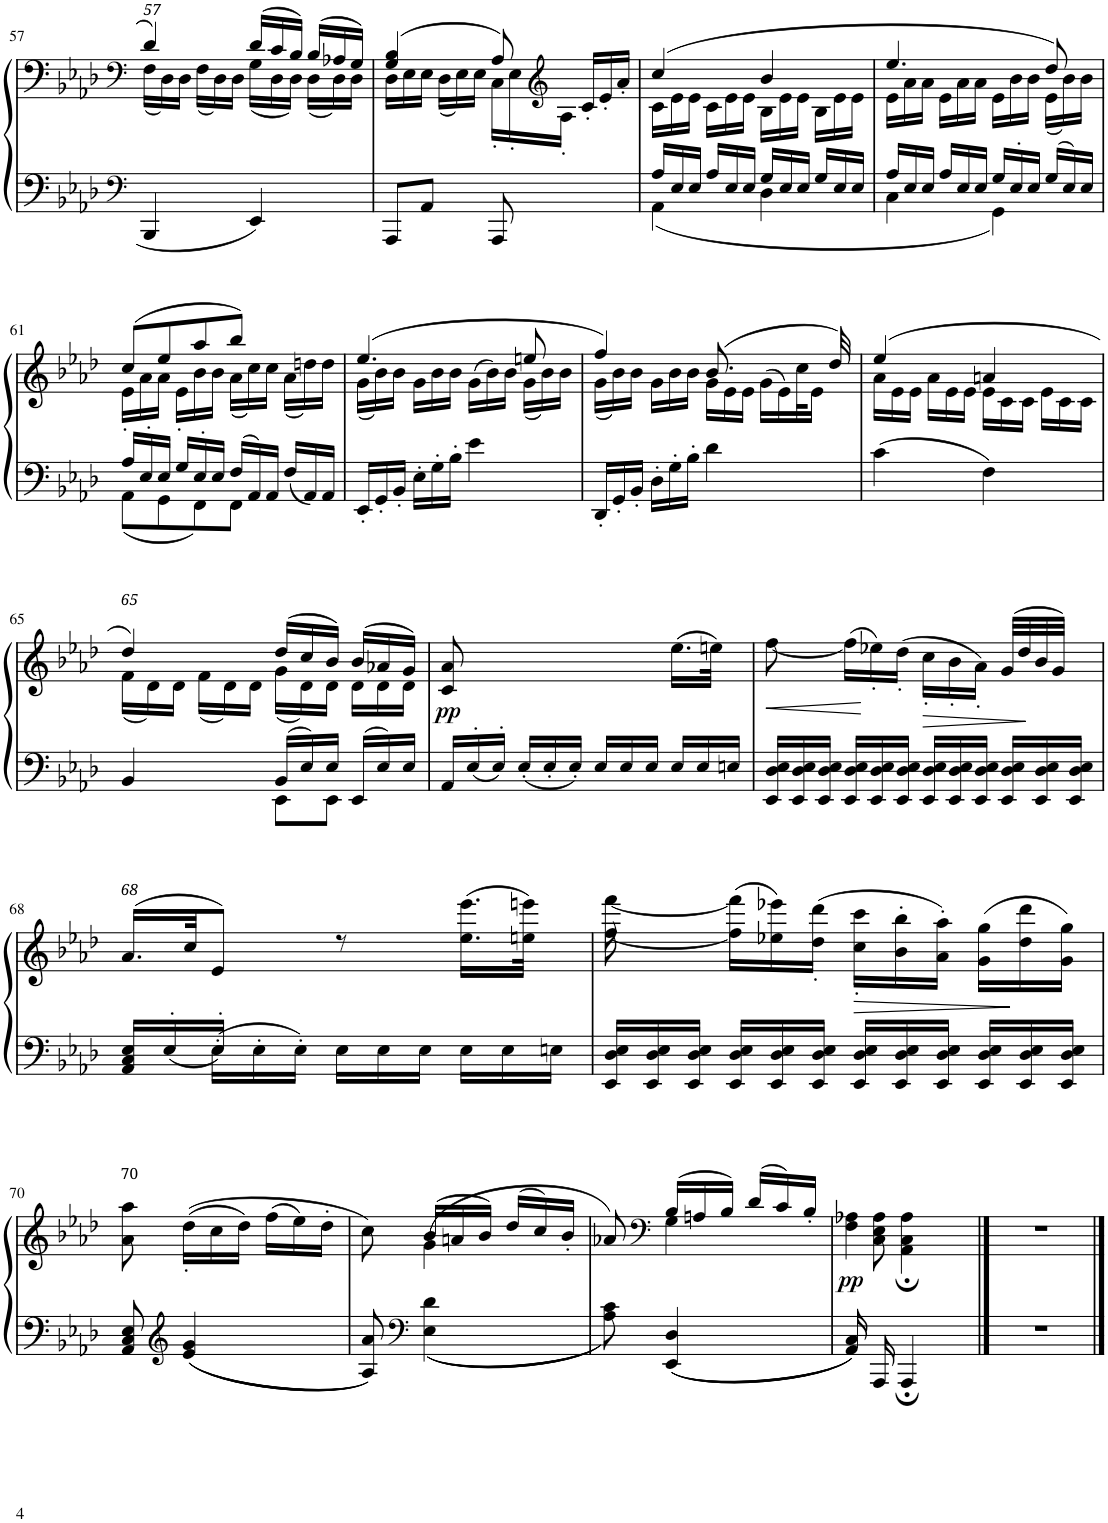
**kern	**kern	**dynam
*part1	*part1	*part1
*staff2	*staff1	*staff1/2
!!LO:PB:g=z
*clefF4	*clefF4	*
*k[b-e-a-d-]	*k[b-e-a-d-]	*
*M2/4	*M2/4	*
=57	=57	=57
*	*^	*
!	!LO:TX:a:i:t=57	!	!
4BBB-/	4d-/	(16F\LL	.
.	.	16D-\)	.
.	.	16D-\JJ	.
.	.	(16F\LL	.
8ryy	8ryy	16D-\)	.
.	.	16D-\JJ	.
[8EE-/	(16d-/LL	(16G\LL	.
.	16c/	16D-\	.
8ryy	16B-/JJ)	16D-\JJ)	.
.	(16B-/LL	(16D-\LL	.
8ryy	16A-X/	16D-\)	.
.	16G/JJ)	16D-\JJ	.
=58	=58	=58	=58
8AAA-/L	(4G/ 4B-/	16D-\LL	.
.	.	16E-\	.
8EE-/]	.	16E-\JJ	.
.	.	(16D-\LL	.
8AA-/J	8ryy	16E-\)	.
.	.	16E-\JJ	.
8ryy	8A-/)	16C'\LL	.
.	.	16E-'\	.
*	*clefG2	*	*
8AAA-/	16ryy	16A-'\JJ	.
.	16c'/LL	8ryy	.
4ryy	16e-'/	.	.
.	16a-'/JJ	8.ryy	.
.	8ryy	.	.
=59	=59	=59	=59
*^	*	*	*
16A-/LL	4AA-\	(4cc/	16c\LL	.
16E-/	.	.	16e-\	.
16E-/JJ	.	.	16e-\JJ	.
16A-/LL	.	.	16c\LL	.
16E-/	8ryy	8ryy	16e-\	.
16E-/JJ	.	.	16e-\JJ	.
16G/LL	[8D-\	[8b-/	16B-\LL	.
16E-/	.	.	16e-\	.
16E-/JJ	4ryy	8ryy	16e-\JJ	.
16G/LL	.	.	16B-\LL	.
16E-/	.	8ryy	16e-\	.
16E-/JJ	.	.	16e-\JJ	.
=60	=60	=60	=60	=60
16A-/LL	4C\	4.ee-/	16e-\LL	.
16E-/	.	.	16a-\	.
16E-/JJ	.	.	16a-\JJ	.
16A-/LL	.	.	16e-\LL	.
16E-/	8D-\]	.	16a-\	.
16E-/JJ	.	.	16a-\JJ	.
16G/LL	[8GG\	8b-/]	8.ryy	.
16E-'/	.	.	.	.
16E-/JJ	8ryy	16e-\LL	.	.
16G/LL	.	16b-\	(16e-\LL	.
16E-/	4ryy	16b-\JJ	16b-\)	.
16E-/JJ	.	8dd-/)	16b-\JJ	.
8ryy	.	.	8ryy	.
.	.	16ryy	.	.
!!LO:LB:g=z	!!
=61	=61	=61	=61	=61
16A-/LL	8AA-\L	(8cc/L	16e-'\LL	.
16E-'/	.	.	16a-\	.
16E-/JJ	8GG\]	8ee-/	16a-\JJ	.
16G/LL	.	.	16e-'\LL	.
16E-'/	8GG\	8aa-/	16b-\	.
16E-/JJ	.	.	16b-\JJ	.
16F/LL	8FF\	8bb-/J)	(16a-\LL	.
16AA-/	.	.	16cc\)	.
16AA-/JJ	8FF\J	4ryy	16cc\JJ	.
16F/LL	.	.	(16a-\LL	.
16AA-/	8ryy	.	16ddn\)	.
16AA-/JJ	.	.	16dd\JJ	.
*v	*v	*	*	*
=62	=62	=62	=62
16EE-'/LL	(4.ee-/	(16g\LL	.
16GG'/	.	16b-\)	.
16BB-'/JJ	.	16b-\JJ	.
16E-'\LL	.	16g\LL	.
16G'\	.	16b-\	.
16B-'\JJ	.	16b-\JJ	.
[8e-\	(16g\LL	8.ryy	.
.	16b-\)	.	.
8ryy	16b-\JJ	.	.
.	8een/	(16g\LL	.
8ryy	.	16b-\)	.
.	16ryy	16b-\JJ	.
=63	=63	=63	=63
16DD-'/LL	4ff/)	(16g\LL	.
8e-\]	.	16b-\)	.
.	.	16b-\JJ	.
16GG'/	.	16g\LL	.
16BB-'/JJ	8ryy	16b-\	.
16D-'\LL	.	16b-\JJ	.
16G'\	([8b-/	16g\LL	.
16B-'\JJ	.	16e-\	.
[8d-\	16ryy	16e-\JJ	.
.	(16g\LL	4ryy	.
8.ryy	16e-\)	.	.
.	32cc\K	.	.
.	16e-\JJ	.	.
.	32dd-/)	.	.
=64	=64	=64	=64
4c\	(4ee-/	16a-\LL	.
.	.	16e-\	.
.	.	16e-\JJ	.
.	.	16a-\LL	.
8d-\]	16b-/]	16e-\	.
.	8ryy	16e-\JJ	.
8ryy	.	16e-\LL	.
.	[8an/	16c\	.
[8F\	.	16c\JJ	.
.	16ryy	16e-\LL	.
8ryy	8ryy	16c\	.
.	.	16c\JJ	.
!!LO:LB:g=z	!!
=65	=65	=65	=65
*^	*	*	*
!	!	!LO:TX:a:i:t=65	!	!
4BB-/	4.ryy	4dd-/)	(16f\LL	.
.	.	.	16d-\)	.
.	.	.	16d-\JJ	.
.	.	.	(16f\LL	.
8F\]	.	8a/]	16d-\)	.
.	.	.	16d-\JJ	.
8ryy	8EE-\L	8ryy	(16g\LL	.
.	.	.	16d-\)	.
16BB-/LL	8EE-\J	(16dd-/LL	16d-\JJ	.
16E-/	.	16cc/	16d-\LL	.
16E-/JJ	4ryy	16b-/JJ)	16d-\	.
16EE-/LL	.	(16b-/LL	16d-\JJ	.
16E-/	.	16a-X/	8ryy	.
16E-/JJ	.	16g/JJ)	.	.
=66	=66	=66	=66	=66
*	*^	*	*	*
!	!	!	!	!	!LO:DY:b
8.ryy	16AA-/LL	2ryy	8c/ 8a-/	16ryy	pp
*	*	*	*v	*v	*
.	16E-'/	.	.	.
.	16E-'/JJ	.	16ryy	.
16E-'/LL	2ryy	.	16ryy	.
16E-'/	.	.	2ryy	.
16E-'/JJ	.	.	.	.
16E-/LL	.	.	.	.
16E-/	.	.	.	.
16E-/JJ	.	16ryy	.	.
*	*	*	*^	*
16E-/LL	.	8ryy	.	(16.ee-\LL	.
16E-/	.	.	.	.	.
.	.	.	.	32een\JJk)	.
16En/JJ	16ryy	16ryy	.	16ryy	.
=67	=67	=67	=67	=67	=67
!	!	!	!	!	!LO:HP:b
*	*v	*v	*	*	*
*	*	*v	*v	*
16EE-/ 16D-/ 16E-/LL	2ryy	[8ff\	<
16EE-/ 16D-/ 16E-/	.	.	.
16EE-/ 16D-/ 16E-/JJ	.	16ryy	.
16EE-/ 16D-/ 16E-/LL	.	(16ff\LL]	.
16EE-/ 16D-/ 16E-/	.	16ee-X'\)	[
16EE-/ 16D-/ 16E-/JJ	.	(16dd-'\JJ	.
!	!	!	!LO:HP:b
16EE-/ 16D-/ 16E-/LL	.	16cc'\LL	>
16EE-/ 16D-/ 16E-/	.	16b-'\	.
16EE-/ 16D-/ 16E-/JJ	4ryy	16a-'\JJ)	.
16EE-/ 16D-/ 16E-/LL	.	(32g/LLL	.
.	.	32dd-/	.
16EE-/ 16D-/ 16E-/	.	32b-/	]
.	.	32g/JJJ)	.
16EE-/ 16D-/ 16E-/JJ	.	16ryy	.
!!LO:LB:g=z
=68	=68	=68	=68
!	!	!LO:TX:a:i:t=68	!
16AA-/ 16C/ 16E-/LL	8ryy	(16.a-/LL	.
16E-'/	.	.	.
.	.	32cc/JK	.
16E-'/JJ	4ryy	8e-/J)	.
8ryy	.	.	.
.	.	16ryy	.
16E-\LL	.	8r	.
16E-\	16E-'\LL	.	.
16E-\JJ	16E-'\	16ryy	.
16E-\LL	16E-'\JJ	(16.ee-\ 16.eee-\LL	.
16E-\	8.ryy	.	.
.	.	32een\ 32eeen\JJk)	.
16En\JJ	.	16ryy	.
16ryy	.	16ryy	.
*v	*v	*	*
=69	=69	=69
*	*^	*
16EE-/ 16D-/ 16E-/LL	[8fff\	[8ff\	.
8.ryy	.	.	.
.	16ryy	16ryy	.
.	(16fff\LL]	4ff\]	.
16EE-/ 16D-/ 16E-/	16ee-X\ 16eee-X\)	.	.
16EE-/ 16D-/ 16E-/JJ	(16dd-\' 16ddd-\'JJ	.	.
!	!	!	!LO:HP:b
16EE-/ 16D-/ 16E-/LL	16cc\' 16ccc\'LL	.	>
16EE-/ 16D-/ 16E-/	16b-\' 16bb-\'	8.ryy	.
16EE-/ 16D-/ 16E-/JJ	16a-\' 16aa-\'JJ)	.	.
16EE-/ 16D-/ 16E-/LL	(16g\ 16gg\LL	.	.
16EE-/ 16D-/ 16E-/	16dd-\ 16ddd-\	4ryy	]
16EE-/ 16D-/ 16E-/JJ	16g\ 16gg\JJ)	.	.
16EE-/ 16D-/ 16E-/LL	8.ryy	.	.
16EE-/ 16D-/ 16E-/	.	.	.
16EE-/ 16D-/ 16E-/JJ	.	16ryy	.
!!LO:LB:g=z
=70	=70	=70	=70
*^	*	*	*
!	!	!LO:TX:a:t=70	!	!
*	*	*v	*v	*
8AA-/ 8C/ 8E-/	2ryy	8a-\ 8aa-\	.
*clefG2	*	*	*
4e-/ 4g/	.	((16dd-'\LL	.
.	.	16cc\	.
.	.	16dd-\JJ)	.
.	.	(16ff\LL	.
8ryy	.	16ee-\)	.
.	.	16dd-'\JJ	.
=71	=71	=71	=71
*	*	*^	*
8A-/ 8a-/	8ryy	8cc\)	8ryy	.
*clefF4	*	*	*	*
4E-\ 4d-\	4ryy	(16b-/LL	(4g\	.
.	.	16an/	.	.
.	.	16b-/JJ)	.	.
.	.	(16dd-/LL	.	.
8ryy	8ryy	16cc/)	8ryy	.
.	.	16b-'/JJ	.	.
=72	=72	=72	=72	=72
8A-\ 8c\	8ryy	8a-X/)	8ryy	.
*	*	*clefF4	*	*
4EE-/ 4D-/	4ryy	(16B-/LL	4G\	.
.	.	16An/	.	.
.	.	16B-/JJ)	.	.
.	.	(16d-/LL	.	.
8ryy	8ryy	16c/)	8ryy	.
.	.	16B-'/JJ	.	.
=73	=73	=73	=73	=73
*	*	*	*^	*
!	!	!	!	!	!LO:DY:b
16AA-/ 16C/	16ryy	4F\ 4A-X\	16ryy	8ryy	pp
16AAA-/	8ryy	.	8C\ 8E-\ 8A-\	.	.
4AAA-;/	.	.	.	4AA-\; 4C\; 4A-\;	.
.	4ryy	.	4ryy	.	.
.	.	4ryy	.	.	.
8ryy	.	.	.	8ryy	.
.	16ryy	.	16ryy	.	.
*v	*v	*	*	*	*
*	*v	*v	*v	*
==74	==74	==74
2r	2r	.
==	==	==
*-	*-	*-
